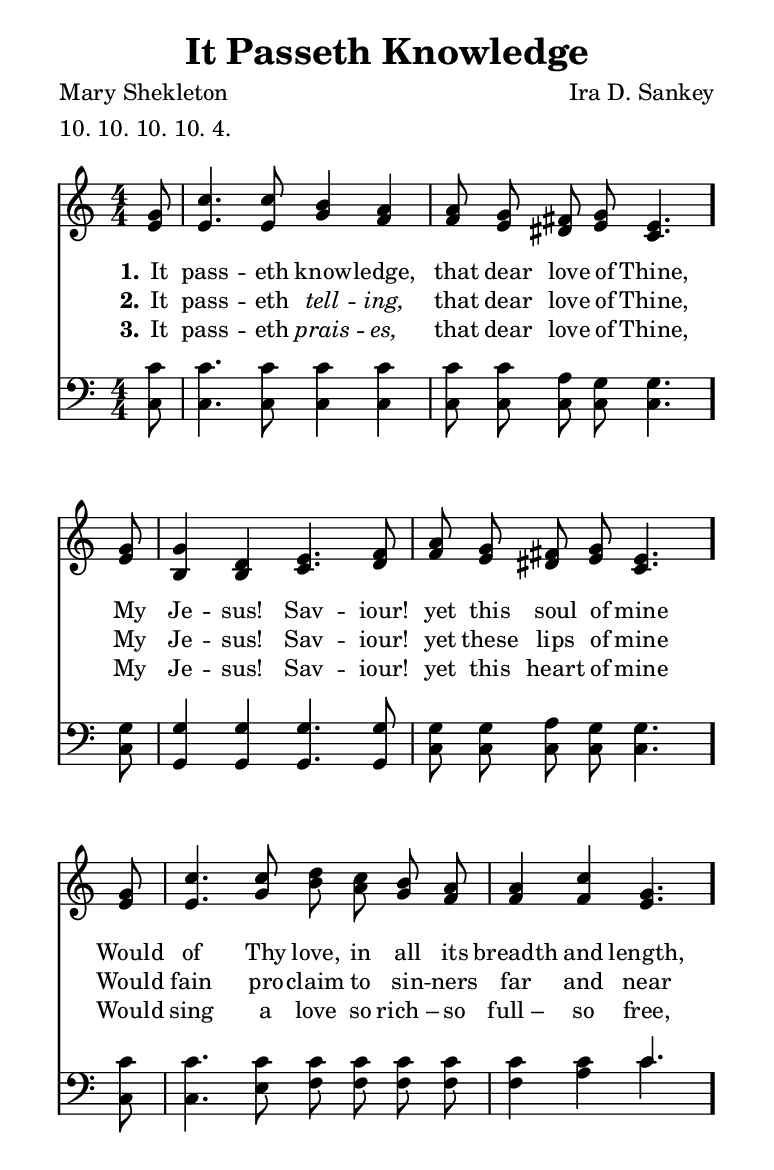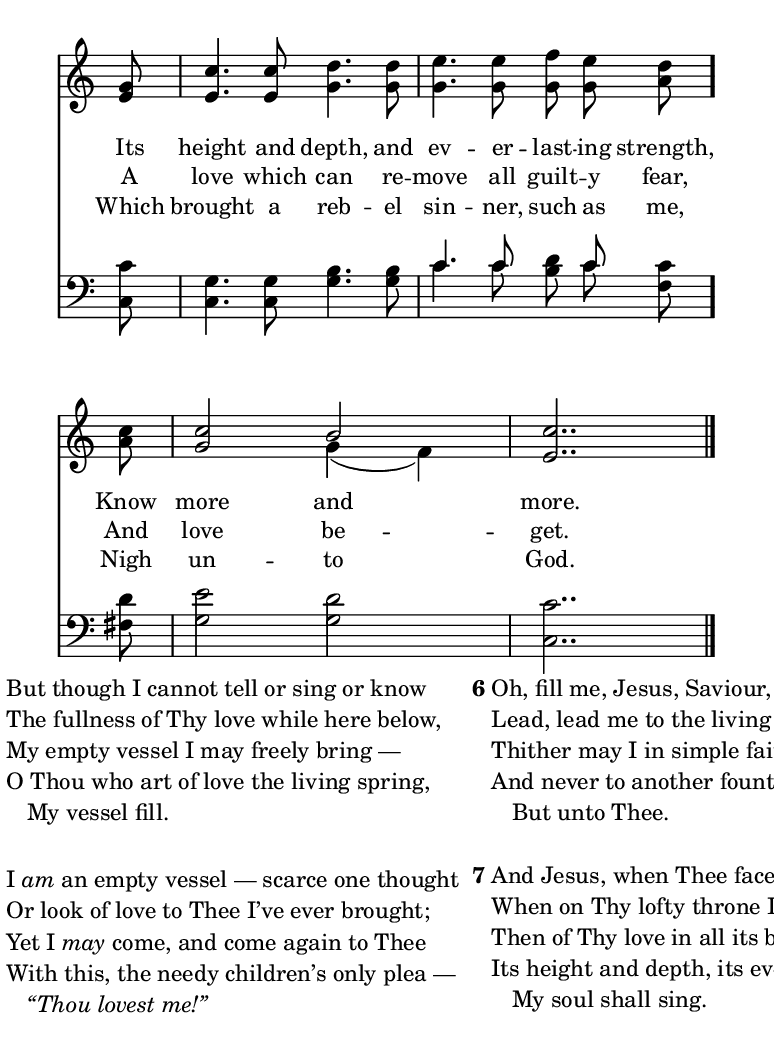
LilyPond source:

\include "common/global.ily"
\paper {
  \include "common/paper.ily"
}

\header{
  hymnnumber = "229"
  title = "It Passeth Knowledge"
  tunename = ""
  meter = "10. 10. 10. 10. 4." % original has 10. 10. 10. 4.
  poet = "Mary Shekleton"
  composer = "Ira D. Sankey"
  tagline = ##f
}

global = {
  \include "common/overrides.ily"
  \override Staff.TimeSignature.style = #'numbered
  \time 4/4
  \override Score.MetronomeMark.transparent = ##t % hide all fermata changes too
  \tempo 4=80
  \key c \major
  \partial 8
  \autoBeamOff
}

patternA = { c8 | c4. c8 c4 c | c8 c c c c4. }
patternB = { c8 | c4 c c4. c8 | c c c c c4. }
patternC = { c8 | c4. c8 c c c c | c4 c c4. }
patternD = { c8 | c4. c8 c4. c8 | c4. c8 c c c }
patternE = { c8 | c2 c2 | c2.. }

notesSoprano = {
\global
\relative c'' {

  g8 | c4. c8 b4 a | a8 g fis g e4.
  g8 | g4 d e4. f8 | a g fis g e4.
  g8 | c4. c8 d c b a | a4 c g4. \eogbreak
  g8 | c4. c8 d4. d8 | e4. e8 f e d
  c8 | c2 b2 | c2..

  \bar "|."

}
}

notesAlto = {
\global
\relative e' {

  \changePitch \patternA { e | e e g f | f e dis e c }
  \changePitch \patternB { e | b b c d | f e dis e c }
  \changePitch \patternC { e | e g b a g f | f f e }
  \changePitch \patternD { e | e e g g | g g g g a }
  a8 | g2 g4( f) e2..

}
}

notesTenor = {
\global
\relative a {

  \changePitch \patternA { c | c c c c | c c a g g }
  \changePitch \patternB { g | g g g g | g g a g g }
  \changePitch \patternC { c | c c c c c c | c c c }
  \changePitch \patternD { c | g g b b | c c d c c }
  \changePitch \patternE { d | e d | c }

}
}

notesBass = {
\global
\relative f {

  \changePitch \patternA { c | c c c c | c c c c c }
  \changePitch \patternB { c | g g g g | c c c c c }
  \changePitch \patternC { c | c e f f f f | f a c }
  \changePitch \patternD { c, | c c g' g | c c b c f, }
  \changePitch \patternE { fis | g g | c, }

}
}

wordsA = \lyricmode {
\set stanza = "1."

It pass -- eth know -- ledge, that dear love of Thine, \bar "."
My Je -- sus! Sav -- iour! yet this soul of mine \bar "."
Would of Thy love, in all its breadth and length, \bar "."
Its height and depth, and ev -- er -- last -- ing strength, \bar "."
Know more and more. \bar "."

}

wordsB = \lyricmode {
\set stanza = "2."

It pass -- eth \italicsOn tell -- ing, \italicsOff that dear love of Thine,
My Je -- sus! Sav -- iour! yet these lips of mine
Would fain pro -- claim to sin -- ners far and near
A love which can re -- move all guilt -- y fear,
And love be -- get.

}

wordsC = \lyricmode {
\set stanza = "3."

It pass -- eth \italicsOn prais -- es, \italicsOff that dear love of Thine,
My Je -- sus! Sav -- iour! yet this heart of mine
Would sing a love so rich_– so full_– so free,
Which brought a reb -- el sin -- ner, such as me,
Nigh un -- to God.

}

wordsD = \markuplist {

\line { But though I cannot tell or sing or know }
\line { The fullness of Thy love while here below, }
\line { My empty vessel I may freely bring — }
\line { O Thou who art of love the living spring, }
\line { { \hspace #2 } My vessel fill. }

}

wordsE = \markuplist {

\line { I \italic am an empty vessel — scarce one thought }
\line { Or look of love to Thee I’ve ever brought; }
\line { Yet I \italic may come, and come again to Thee }
\line { With this, the needy children’s only plea — }
% `\italic { }` would get stripped in getlyrics
\line { { \hspace #2 } \italic “Thou \italic lovest \italic me!” }

}

wordsF = \markuplist {

\line { Oh, fill me, Jesus, Saviour, with Thy love; }
\line { Lead, lead me to the living fount above! }
\line { Thither may I in simple faith draw nigh }
\line { And never to another fountain fly, }
\line { { \hspace #2 } But unto Thee. }

}

wordsG = \markuplist {

\line { And Jesus, when Thee face to face I see, }
\line { When on Thy lofty throne I sit with Thee; }
\line { Then of Thy love in all its breadth and length, }
\line { Its height and depth, its everlasting strength, }
\line { { \hspace #2 } My soul shall sing. }

}

\score {
  \context ChoirStaff <<
    \context Staff = upper <<
      \set Staff.autoBeaming = ##f
      \set ChoirStaff.systemStartDelimiter = #'SystemStartBar
      \set ChoirStaff.printPartCombineTexts = ##f
      \partcombine #'(2 . 11) \notesSoprano \notesAlto
      \context NullVoice = sopranos { \voiceOne << \notesSoprano >> }
      \context Lyrics = one   \lyricsto sopranos \wordsA
      \context Lyrics = two   \lyricsto sopranos \wordsB
      \context Lyrics = three \lyricsto sopranos \wordsC
    >>
    \context Staff = men <<
      \set Staff.autoBeaming = ##f
      \clef bass
      \set ChoirStaff.printPartCombineTexts = ##f
      \partcombine #'(2 . 11) \notesTenor \notesBass
    >>
  >>
  \layout {
    \include "common/layout.ily"
  }
  #(cond ((ly:get-option 'eog-midi-permitted) #{ \midi{
    \include "common/midi.ily"
  } #}))
}

\markup { \vcenter \fill-line {
  \null
  \column {
  \line{ \bold 4 \column { \wordsD } } \combine \null \vspace #1
  \line{ \bold 5 \column { \wordsE } }
  }
  \null
  \column {
  \line{ \bold 6 \column { \wordsF } } \combine \null \vspace #1
  \line{ \bold 7 \column { \wordsG } }
  }
  \null
} }

\version "2.19.49"  % necessary for upgrading to future LilyPond versions.

% vi:set et ts=2 sw=2 ai nocindent syntax=lilypond:
